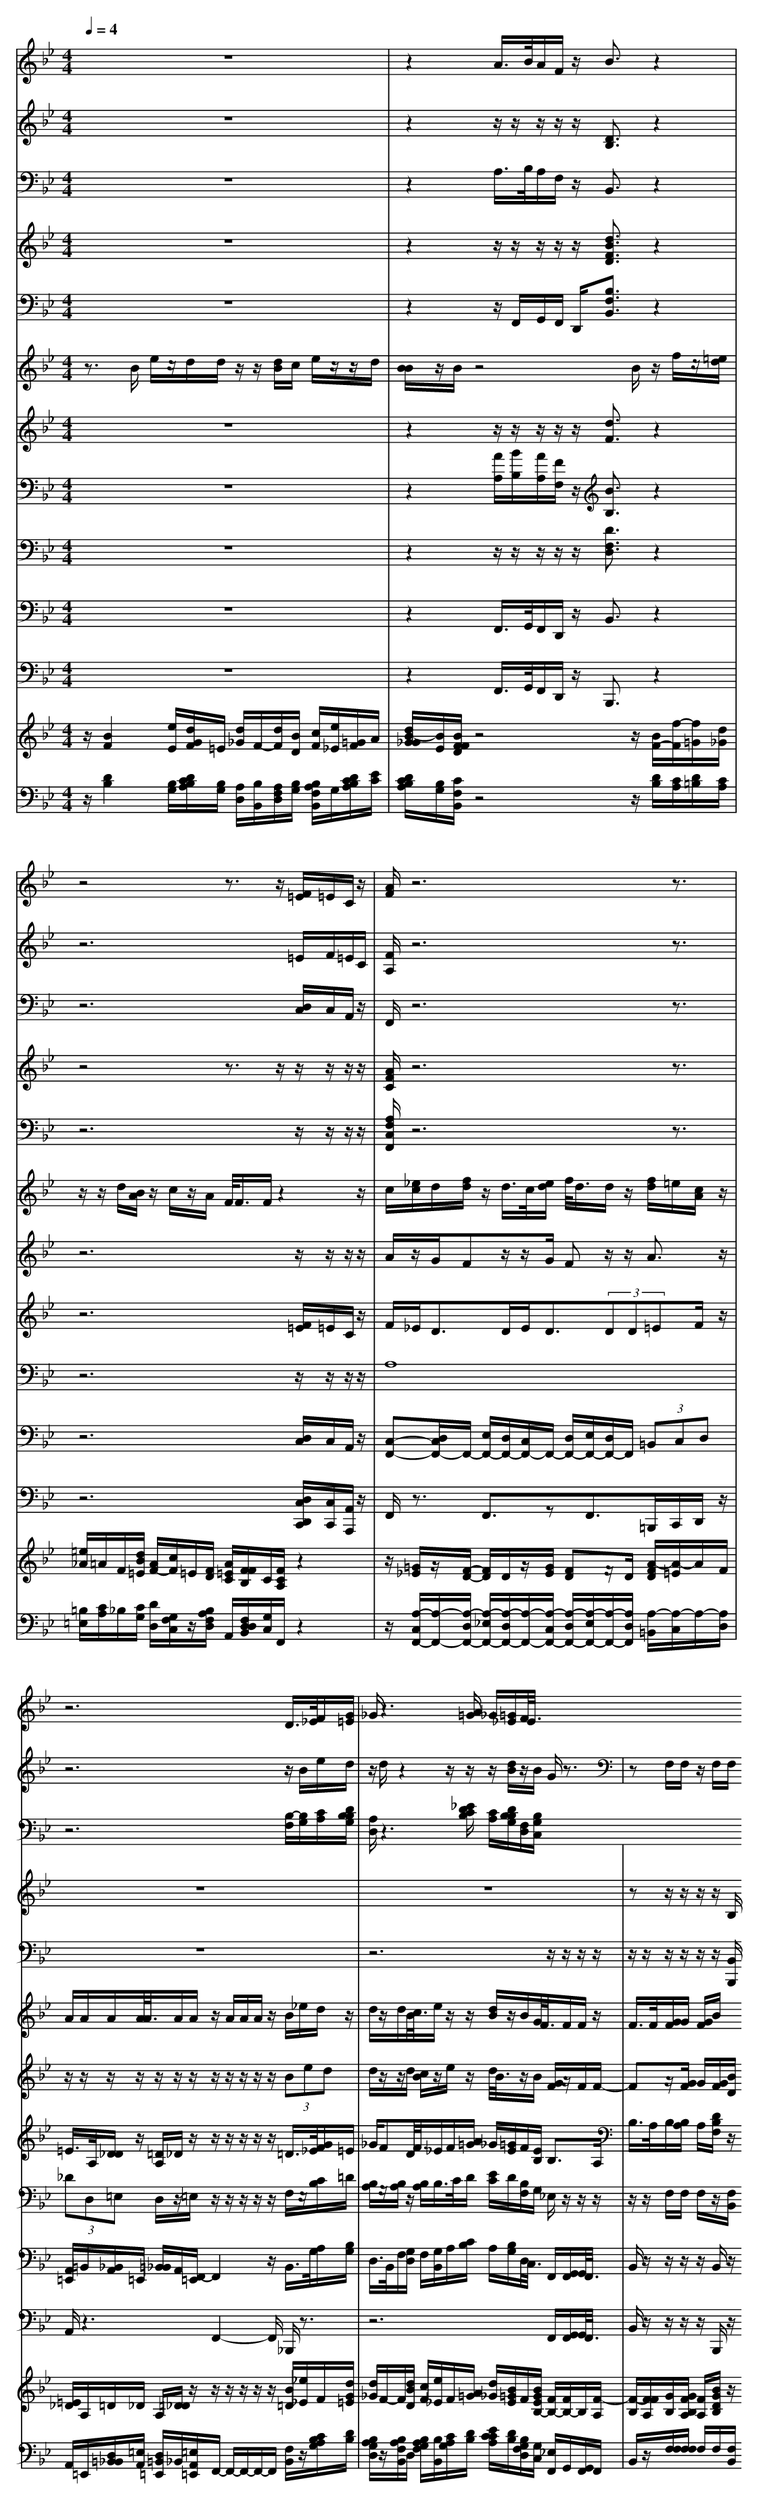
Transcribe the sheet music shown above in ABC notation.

X:1
T:
M: 4/4
L: 1/8
Q:1/4=4
K:Bb % 2 flats
V:1
z8|z2 A/2>B/2A/2F/2 z/2B3/2 z2|z4 z3/2z/2 [F/2=E/2]=E/2C/2z/2|[A/2F/2]z6z3/2|
z6 D/2>_E/2F/2[G/2=E/2]|_G/2z3[A/2=G/2] _G/2[=G/2_E/2]F/2<E/2
V:2
z8|z2 z/2z/2z/2z/2 z/2[D3/2B,3/2] z2|z6 =E/2F/2=E/2C/2|[F/2A,/2]z6z3/2|
z6 z/2B/2e/2d/2|z/2d/2z2z/2z/2 z/2[d/2B/2]z/2B/2 G/2z3/2|zF,/2F,/2 z/2F,/2F,/2
V:3
z8|z2 A,/2>B,/2A,/2F,/2 z/2B,,3/2 z2|z6 [D,/2C,/2]C,/2A,,/2z/2|F,,/2z6z3/2|
z6 [B,/2-F,/2][B,/2G,/2][C/2A,/2][D/2B,/2B,/2G,/2]|[A,/2D,/2]z3[_E/2D/2C/2B,/2] [C/2A,/2][D/2B,/2B,/2G,/2][F,/2D,/2][B,/2G,/2C,/2]
V:4
z8|z2 z/2z/2z/2z/2 z/2[d3/2B3/2F3/2D3/2] z2|z4 z3/2z/2 z/2z/2z/2z/2|[A/2F/2C/2]z6z3/2|
z8|z8|zz/2z/2 z/2z/2B,/2
V:5
z8|z2 z/2F,,/2G,,/2F,,/2 D,,/2[B,3/2F,3/2B,,3/2] z2|z6 z/2z/2z/2z/2|[A,/2F,/2C,/2F,,/2]z6z3/2|
z8|z6 z/2z/2z/2z/2|z/2z/2z/2z/2 z/2z/2[B,,/2B,,,/2]
V:6
z3/2B/2 e/2z/2d/2d/2 z/2z/2[d/2B/2]c/2 e/2z/2z/2d/2|[B/2B/2]z/2B/2z4B/2 z/2f/2z/2[=e/2d/2]|z/2z/2d/2[B/2A/2] z/2c/2z/2A/2 F/2<F/2F/2z2z/2|c/2[_e/2c/2]d/2[f/2d/2] z/2d/2>c/2[e/2d/2] f/2<d/2d/2z/2 [f/2d/2]=e/2[c/2A/2]z/2|
A/2A/2A/2A/2<A/2A/2A/2z/2 A/2A/2A/2z/2 B/2_e/2d/2z/2|d/2z/2d/2B/2<c/2e/2z/2z/2 [d/2B/2]z/2B/2G/2<F/2F/2F/2z/2|F/2>F/2[G/2F/2]G/2 [G/2F/2]B/2
V:7
z8|z2 z/2z/2z/2z/2 z/2[d3/2F3/2] z2|z6 z/2z/2z/2z/2|A/2z/2G/2Fz/2z/2G/2 Fz/2z/2 A3/2z/2|
z/2z/2z/2z/2 z/2z/2z/2z/2 z/2z/2z/2z/2 (3Bed|d/2z/2z/2d/2 [c/2B/2]z/2e/2z/2 d/2<B/2z/2B/2 [G/2F/2]z/2F/2F/2-|Fz/2[G/2F/2] G/2[G/2F/2][B/2D/2]
V:8
z8|z2 [A/2A,/2][B/2B,/2][A/2A,/2][F/2F,/2] z/2[B3/2B,3/2] z2|z6 [F/2=E/2]=E/2C/2z/2|F/2_E<DD/2E<D(3DD=EF/2z/2|
=E/2>A,/2[D/2_D/2]z/2 [=D/2A,/2]_D/2z/2z/2 z/2z/2z/2z/2 =D/2>_E/2[G/2F/2]=E/2|_G/2FD/2<F/2_E/2F/2[A/2=G/2] _G/2[=G/2E/2]F/2[E/2B,/2] B,3/2A,/2|B,/2>A,/2B,/2[B,/2A,/2] A,/2[D/2B,/2F,/2]z/2
V:9
z8|z2 z/2z/2z/2z/2 z/2[D3/2F,3/2D,3/2] z2|z6 z/2z/2z/2z/2|A,8|
(3_DD,=E, D,/2z/2=E,/2z/2 z/2z/2z/2z/2 F,/2z/2[C/2B,/2]=D/2|[B,/2A,/2]z/2[B,/2A,/2]z/2 [B,/2A,/2]B,/2>C/2D/2 [E/2C/2]D/2[B,/2F,/2]G,/2 _E,/2z/2z/2z/2|z/2z/2F,/2F,/2 F,/2z/2[F,/2B,,/2]
V:10
z8|z2 F,,/2>G,,/2F,,/2D,,/2 z/2B,,3/2 z2|z6 [D,/2C,/2]C,/2A,,/2z/2|[C,-F,,-][D,/2C,/2F,,/2-]F,,/2- [E,/2F,,/2-][D,/2F,,/2-][C,/2F,,/2-]F,,/2- [D,/2F,,/2-][E,/2F,,/2-][D,/2F,,/2-]F,,/2 (3=B,,C,D,|
[A,,/2=E,,/2]=B,,/2[_B,,/2A,,/2]=E,,/2 [=B,,/2_B,,/2]A,,/2[F,,/2-=E,,/2]F,,2z/2 B,,/2>G,/2A,/2[B,/2G,/2]|D,/2>B,,/2F,/2[G,/2D,/2] F,/2[G,/2B,,/2]A,/2[C/2B,/2] A,/2[B,/2G,/2]D,/2<C,/2 F,,/2[G,,/2F,,/2]G,,/2<F,,/2|B,,/2z/2z/2z/2 z/2B,,/2z/2
V:11
z8|z2 F,,/2>G,,/2F,,/2D,,/2 z/2B,,,3/2 z2|z6 [D,/2C,/2D,,/2C,,/2][C,/2C,,/2][A,,/2A,,,/2]z/2|F,,/2z3/2 F,,3/2zF,,>=B,,,C,,/2D,,/2z/2|
A,,/2z3F,,2-F,,/2 _B,,,/2z3/2|z6 F,,/2[G,,/2F,,/2]G,,/2<F,,/2|B,,/2z/2z/2z/2 z/2B,,,/2z/2
V:12
z/2[B2F2][e/2E/2][d/2G/2F/2]=E/2 [d/2_G/2]F/2-[d/2F/2][B/2D/2] [c/2F/2][e/2_E/2][=G/2F/2]A/2|[d/2B/2-G/2_G/2][B/2E/2][B/2F/2F/2D/2]z4z/2 [B/2F/2-][f/2-F/2][f/2=G/2][d/2_G/2]|[=e/2_A/2]=A/2F/2[d/2B/2=E/2] [A/2F/2-][c/2F/2]=E/2[F/2D/2] [A/2=E/2C/2][F/2F/2B,/2]C/2[F/2C/2A,/2] z2|z/2[=G/2_E/2]z/2[F/2-D/2-] [F/2D/2]D/2z/2[G/2E/2] [FD]z/2D/2 [A/2-F/2D/2][A/2-=E/2]A/2F/2|
[=E/2_D/2]A,/2=D/2_D/2 A,/2[=D/2_D/2]z/2z/2 z/2z/2z/2z/2 [B/2=D/2][_e/2_E/2]F/2[d/2G/2=E/2]|[d/2_G/2]F/2-F/2[d/2B/2D/2] [c/2F/2][e/2_E/2]F/2[A/2=G/2] [d/2_G/2][B/2=G/2E/2]F/2[B/2G/2E/2B,/2-] [F/2B,/2-][F/2B,/2-]B,/2[F/2-A,/2]|[F/2-B,/2][F/2F/2A,/2][G/2B,/2][G/2F/2B,/2A,/2] [F/2A,/2][B/2G/2D/2B,/2]z/2
V:13
z/2[D2B,2][B,/2G,/2][D/2C/2B,/2A,/2][B,/2G,/2] [A,/2D,/2][B,/2B,,/2][A,/2F,/2D,/2][B,/2G,/2] [B,/2A,/2F,/2B,,/2]G,/2[D/2C/2B,/2A,/2][E/2C/2]|[D/2C/2B,/2A,/2][B,/2G,/2][C/2F,/2B,,/2]z4z/2 [D/2B,/2][C/2A,/2][D/2=B,/2][C/2A,/2]|[=B,/2=E,/2][C/2A,/2]_B,/2[C/2G,/2] [D/2D,/2][G,/2F,/2C,/2]z/2[B,/2A,/2F,/2D,/2] A,,/2[F,/2D,/2D,/2B,,/2][G,/2C,/2]F,,/2 z2|z/2[A,/2-C,/2F,,/2-][A,/2-F,,/2-][A,/2-D,/2F,,/2-] [A,/2-_E,/2F,,/2-][A,/2-D,/2F,,/2-][A,/2-F,,/2-][A,/2-C,/2F,,/2-] [A,/2-D,/2F,,/2-][A,/2-E,/2F,,/2-][A,/2-F,,/2-][A,/2D,/2F,,/2] [A,/2-=B,,/2][A,/2-C,/2]A,/2-[A,/2D,/2]|
A,,/2=E,,/2[D,/2=B,,/2_B,,/2][=E,/2A,,/2] [D,/2=B,,/2=E,,/2]_B,,/2[=E,/2A,,/2=E,,/2]F,,/2- F,,/2-F,,/2-F,,/2-F,,/2 [F,/2B,,/2]z/2[C/2B,/2A,/2G,/2][D/2B,/2]|[B,/2A,/2G,/2D,/2]z/2[B,/2A,/2F,/2B,,/2]D,/2 [B,/2A,/2G,/2F,/2][B,/2B,,/2][C/2A,/2G,/2][D/2B,/2] [E/2C/2C/2A,/2][D/2B,/2][B,/2G,/2F,/2D,/2][G,/2C,/2] [_E,/2F,,/2]G,,/2[G,,/2F,,/2]F,,/2|B,,/2z/2[F,/2F,/2][F,/2F,/2] F,/2F,/2[F,/2B,,/2]
